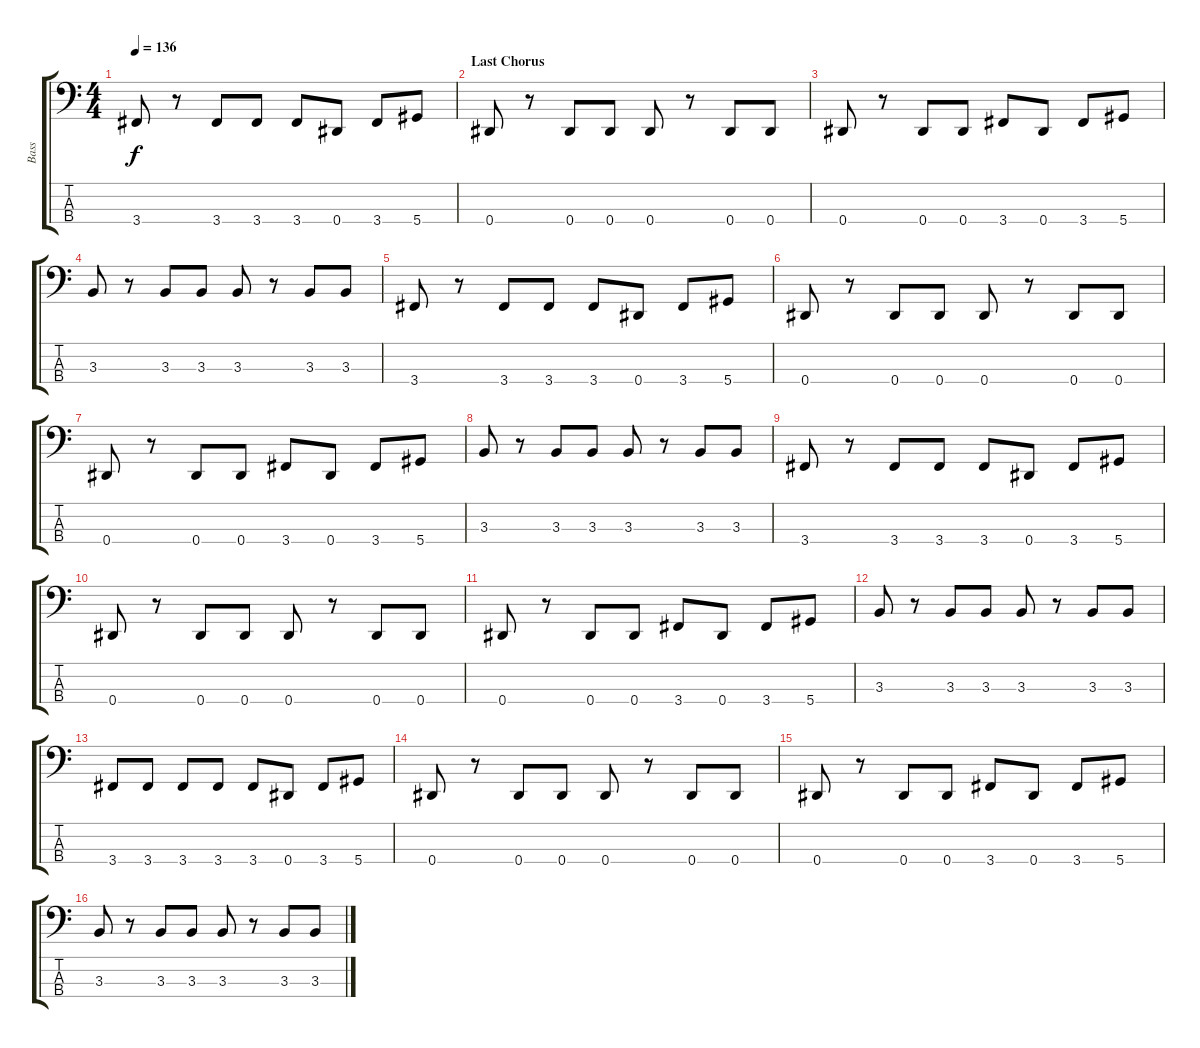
\track ("Bass" "Bass") {instrument electricbassfinger}
\staff {score tabs}
\tuning (Gb2 Db2 Ab1 Eb1) {hide}
\ts (4 4)
\tempo 136
\clef f4
\ks c
3.4.8{dy f} r.8 3.4.8 3.4.8 3.4.8 0.4.8 3.4.8 5.4.8 |
\section ("" "Last Chorus")
0.4.8 r.8 0.4.8 0.4.8 0.4.8 r.8 0.4.8 0.4.8 |
0.4.8 r.8 0.4.8 0.4.8 3.4.8 0.4.8 3.4.8 5.4.8 |
3.3.8 r.8 3.3.8 3.3.8 3.3.8 r.8 3.3.8 3.3.8 |
3.4.8 r.8 3.4.8 3.4.8 3.4.8 0.4.8 3.4.8 5.4.8 |
0.4.8 r.8 0.4.8 0.4.8 0.4.8 r.8 0.4.8 0.4.8 |
0.4.8 r.8 0.4.8 0.4.8 3.4.8 0.4.8 3.4.8 5.4.8 |
3.3.8 r.8 3.3.8 3.3.8 3.3.8 r.8 3.3.8 3.3.8 |
3.4.8 r.8 3.4.8 3.4.8 3.4.8 0.4.8 3.4.8 5.4.8 |
0.4.8 r.8 0.4.8 0.4.8 0.4.8 r.8 0.4.8 0.4.8 |
0.4.8 r.8 0.4.8 0.4.8 3.4.8 0.4.8 3.4.8 5.4.8 |
3.3.8 r.8 3.3.8 3.3.8 3.3.8 r.8 3.3.8 3.3.8 |
3.4.8 3.4.8 3.4.8 3.4.8 3.4.8 0.4.8 3.4.8 5.4.8 |
0.4.8 r.8 0.4.8 0.4.8 0.4.8 r.8 0.4.8 0.4.8 |
0.4.8 r.8 0.4.8 0.4.8 3.4.8 0.4.8 3.4.8 5.4.8 |
3.3.8 r.8 3.3.8 3.3.8 3.3.8 r.8 3.3.8 3.3.8
